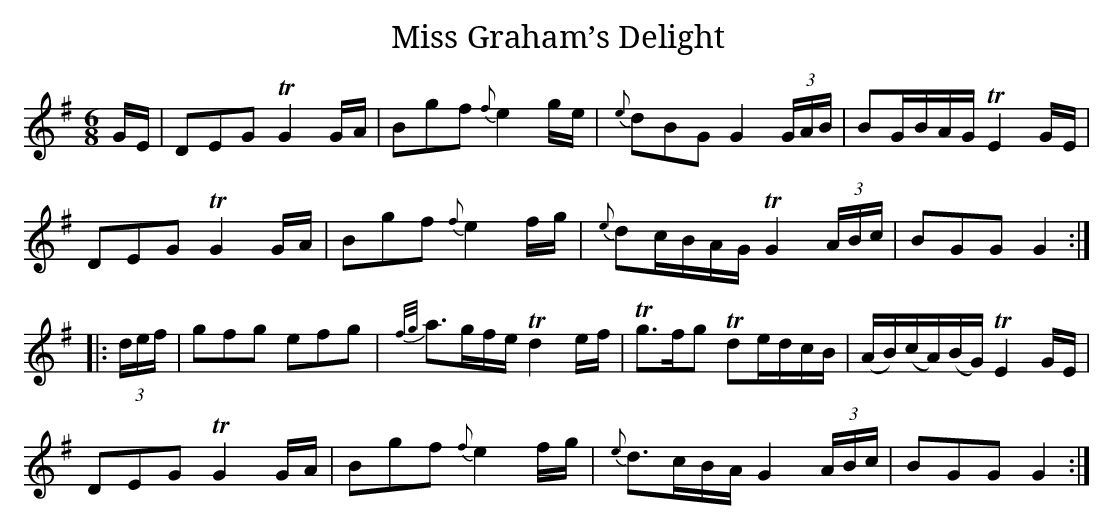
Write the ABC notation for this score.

X:1
T:Miss Graham’s Delight
M:6/8
L:1/8
K:G
G/E/ | DEG TG2 G/A/ | Bgf {f}e2 g/e/ | {e}dBG G2 (3G/A/B/ | BG/B/A/G/ TE2 G/E/ |
DEG TG2 G/A/ | Bgf {f}e2 f/g/ | {e}dc/B/A/G/ TG2 (3A/B/c/ | BGG G2 :|
|: (3d/e/f/ | gfg efg | {f/g/}a>gf/e/ Td2 e/f/ |Tg>fg Tde/d/c/B/ | (A/B/)(c/A/)(B/G/) TE2 G/E/ |
DEG TG2 G/A/ | Bgf {f}e2 f/g/ | {e}d>cB/A/ G2 (3A/B/c/ | BGG G2 :|]
